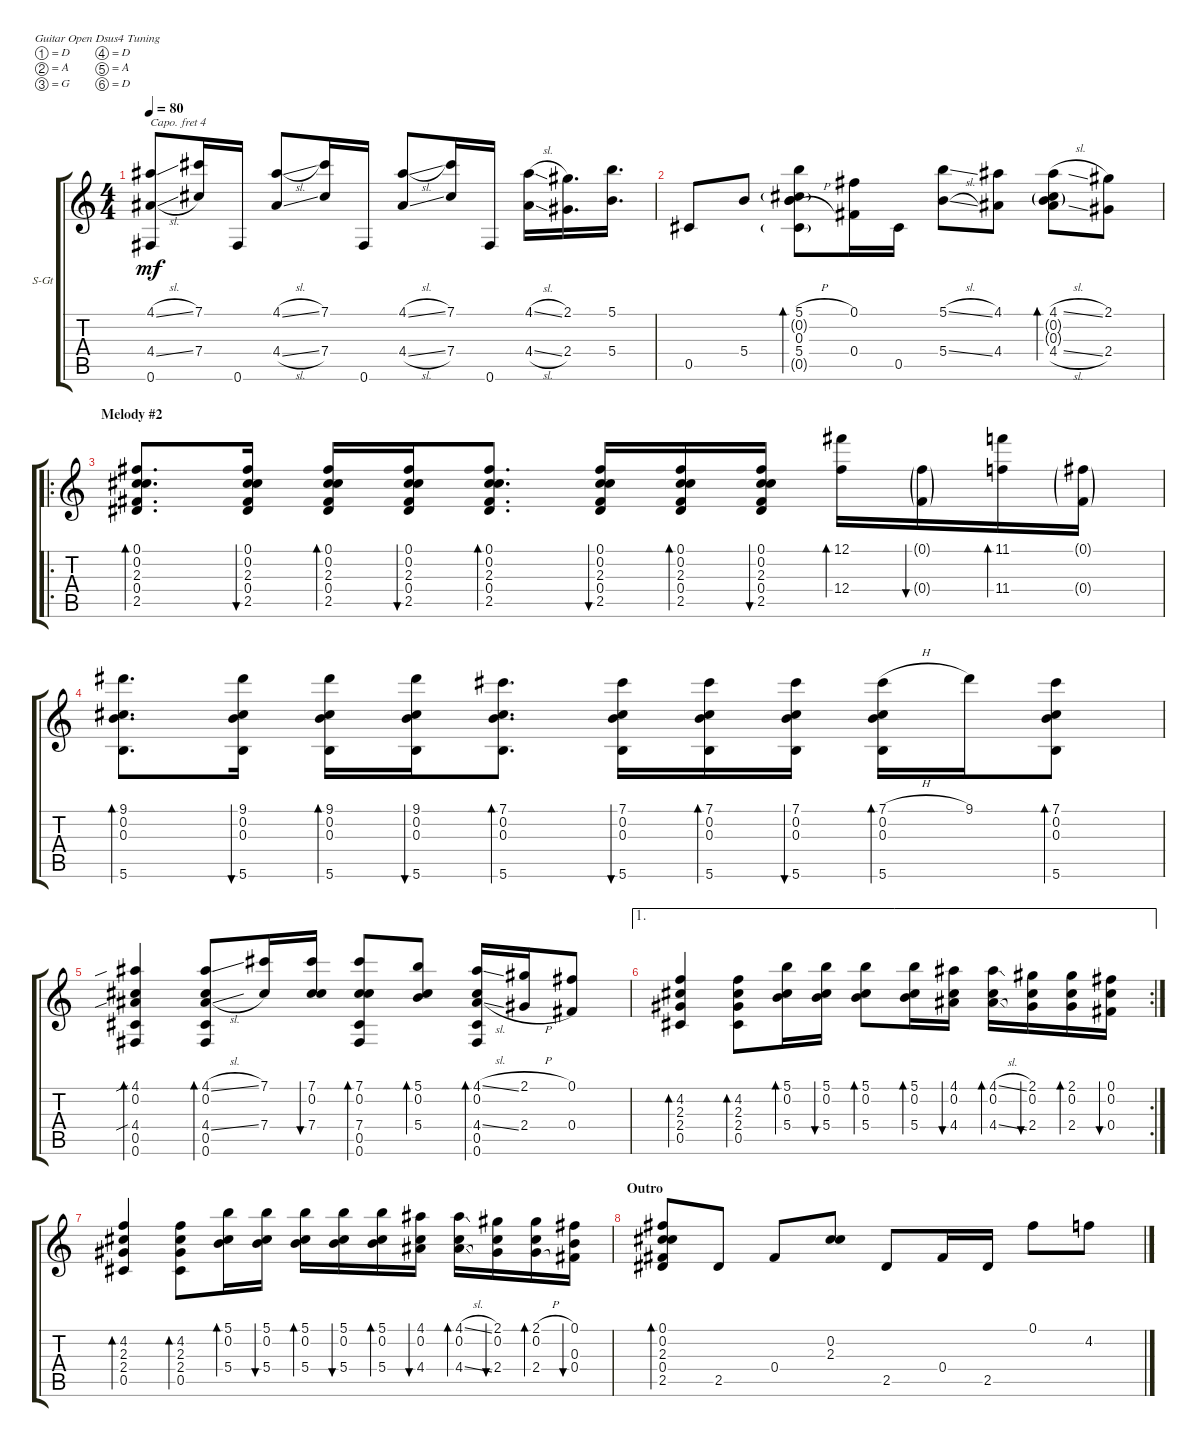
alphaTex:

\defaultSystemsLayout 4
\bracketExtendMode groupsimilarinstruments
\firstSystemTrackNameOrientation horizontal
\otherSystemsTrackNameOrientation horizontal
\track ("Steel Guitar" "S-Gt") {instrument acousticguitarsteel}
\staff {score tabs}
\capo 4
\tuning (D4 A3 G3 D3 A2 D2)
\ts (4 4)
\tempo 80
\clef g2
\ks c
(4.1{sl} 4.4{sl} 0.6).8{dy mf} (7.4 7.1).16 0.6.16 (4.4{sl} 4.1{sl}).8 (7.1 7.4).16 0.6.16 (4.4{sl} 4.1{sl}).8 (7.4 7.1).16 0.6.16 (4.4{sl} 4.1{sl}).16 (2.1 2.4).16{d} (5.4 5.1).16{d} |
0.5.8 5.4.8 (5.1{h} 5.4{h} 0.5{g} 0.2{g} 0.3).8{bd 65} (0.1 0.4).16 0.5.16 (5.1{sl} 5.4{sl}).8 (4.4 4.1).8 (4.4{sl} 4.1{sl} 0.2{g} 0.3{g}).8{bd 65} (2.1 2.4).8 |
\ro
\section ("" "Melody #2")
(0.1 0.2 2.3 2.5 0.4).8{d bd 64} (0.1 0.2 2.3 2.5 0.4).16{bu 63} (0.1 0.2 2.3 2.5 0.4).16{bd 63} (0.1 0.2 2.3 2.5 0.4).16{bu 63} (0.1 0.2 2.3 2.5 0.4).8{d bd 63} (0.1 0.2 2.3 2.5 0.4).16{bu 63} (0.1 0.2 2.3 2.5 0.4).16{bd 63} (0.1 0.2 2.3 2.5 0.4).16{bu 63} (12.1 12.4).16{bd 63} (0.4{g} 0.1{g}).16{bu 63} (11.4 11.1).16{bd 63} (0.1{g} 0.4{g}).16 |
(5.6 9.1 0.2 0.3).8{d bd 63} (5.6 9.1 0.2 0.3).16{bu 63} (5.6 9.1 0.2 0.3).16{bd 63} (5.6 9.1 0.2 0.3).16{bu 63} (5.6 7.1 0.2 0.3).8{d bd 63} (5.6 7.1 0.2 0.3).16{bu 63} (5.6 7.1 0.2 0.3).16{bd 63} (5.6 7.1 0.2 0.3).16{bu 63} (5.6 7.1{h} 0.2 0.3).16{bd 63} 9.1.16 (5.6 7.1 0.2 0.3).8{bd 62} |
(4.1{sib} 4.4{sib} 0.2 0.5 0.6).4{bd 60} (4.1{sl} 0.2 4.4{sl} 0.5 0.6).8{bd 61} (7.1 7.4).16 (0.2 7.1 7.4).16{bu 59} (7.1 0.2 7.4 0.5 0.6).8{bd 58} (5.1 5.4 0.2).8{bd 58} (4.1{sl} 0.2 4.4{sl} 0.5 0.6).16{bd 61} (2.1{h} 2.4{h}).16 (0.4 0.1).8 |
\ae 1
\rc 2
(4.2 2.3 2.4 0.5).4{bd 56} (4.2 2.3 2.4 0.5).8{bd 55} (5.1 0.2 5.4).16{bd 53} (5.1 0.2 5.4).16{bu 52} (5.1 0.2 5.4).8{bd 54} (5.1 5.4 0.2).16{bd 51} (4.1 4.4 0.2).16{bu 51} (4.1{sl} 4.4{sl} 0.2).16{bd 51} (2.1 2.4 0.2).16{bu 51} (2.1 2.4 0.2).16{bd 51} (0.1 0.2 0.4).16{bu 51} |
(4.2 2.3 2.4 0.5).4{bd 56} (4.2 2.3 2.4 0.5).8{bd 55} (5.1 0.2 5.4).16{bd 53} (5.1 0.2 5.4).16{bu 52} (5.1 0.2 5.4).16{bd 54} (5.1 5.4 0.2).16{bu 51} (5.1 5.4 0.2).16{bd 51} (4.1 4.4 0.2).16{bu 51} (4.1{sl} 4.4{sl} 0.2).16{bd 51} (2.4 2.1 0.2).16{bu 51} (2.1{h} 2.4{h} 0.2).16{bd 51} (0.1 0.4 0.3).16{bu 51} |
\section ("" "Outro")
(2.5 2.3 0.4 0.2 0.1).8{bd 72} 2.5.8 0.4.8 (2.3 0.2).8 2.5.8 0.4.16 2.5.16 0.1.8 4.2.8
